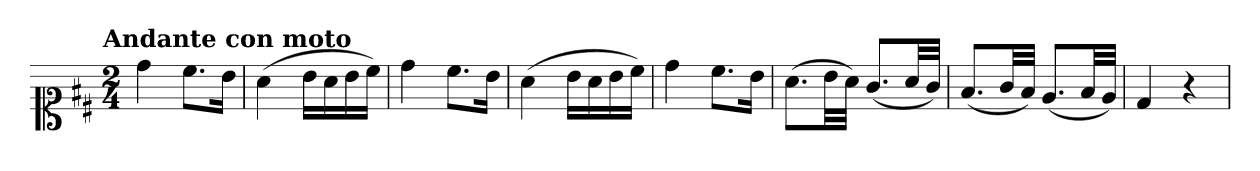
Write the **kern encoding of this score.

**kern
*part1
*staff1
*clefC1
*k[f#c#]
!!LO:TX:omd:t=Andante con moto
*M2/4
*MM92
=1
4dd
8.cc#L
16bJk
=2
(4a
16bLL
16a
16b
16cc#JJ)
=3
4dd
8.cc#L
16bJk
=4
(4a
16bLL
16a
16b
16cc#JJ)
=5
4dd
8.cc#L
16bJk
=6
(8.aL
32bLL
32aJJJ)
(8.g/L
32a/LL
32g/JJJ)
!!LO:LB:g=z
=7
(8.f#L
32gLL
32f#JJJ)
(8.eL
32f#LL
32eJJJ)
=8
4d
4r
=
*-
